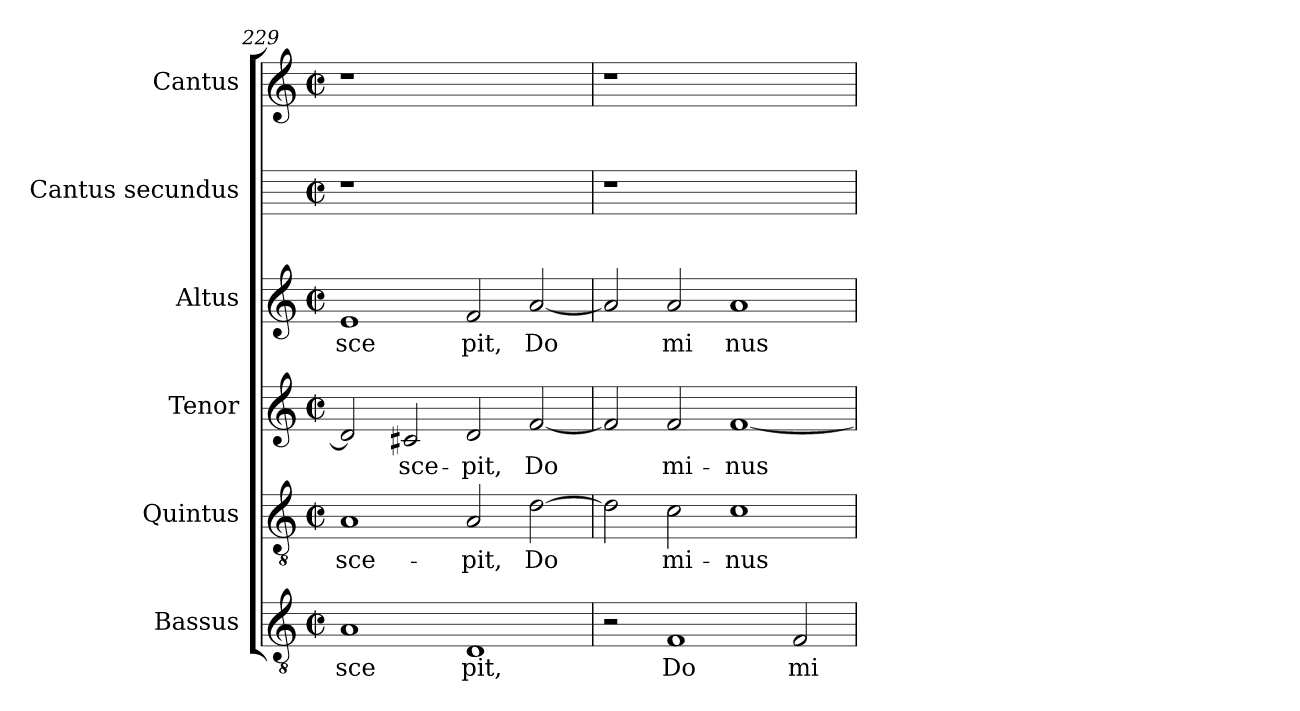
**kern	**text	**kern	**text	**kern	**text	**kern	**text	**kern	**kern
*part6	*part6	*part5	*part5	*part4	*part4	*part3	*part3	*part2	*part1
*staff6	*staff6	*staff5	*staff5	*staff4	*staff4	*staff3	*staff3	*staff2	*staff1
*I"Bassus	*	*I"Quintus	*	*I"Tenor	*	*I"Altus	*	*I"Cantus  secundus	*I"Cantus
*I'B	*	*I'Q	*	*I'T	*	*I'A	*	*	*I'C
!!LO:PB:g=z
*clefGv2	*	*clefGv2	*	*clefG2	*	*clefG2	*	*	*clefG2
*k[]	*	*k[]	*	*k[]	*	*k[]	*	*k[]	*k[]
*C:	*	*C:	*	*C:	*	*C:	*	*C:	*C:
*M2/2	*	*M2/2	*	*M2/2	*	*M2/2	*	*M2/2	*M2/2
*met(c|)	*	*met(c|)	*	*met(c|)	*	*met(c|)	*	*met(c|)	*met(c|)
=229	=229	=229	=229	=229	=229	=229	=229	=229	=229
!	!LO:LY:b:cj	!	!LO:LY:b:cj	!	!LO:LY:b:cj	!	!LO:LY:b:cj	!	!
1A	sce	1A	-sce-	2d/]	.	1e	-sce	1r	1r
!	!	!	!	!	!LO:LY:b:cj	!	!	!	!
.	.	.	.	2c#/	sce-	.	.	.	.
!	!LO:LY:b:cj	!	!LO:LY:b:cj	!	!LO:LY:b:cj	!	!LO:LY:b:cj	!	!
1D	pit,	2A/	-pit,	2d/	-pit,	2f/	pit,	1ryy	1ryy
!	!	!	!LO:LY:b:cj	!	!LO:LY:b:cj	!	!LO:LY:b:cj	!	!
.	.	[>2d\	Do-	[<2f/	Do-	[<2a/	Do	.	.
=230	=230	=230	=230	=230	=230	=230	=230	=230	=230
!	!	!	!LO:LY:b:cj	!	!LO:LY:b:cj	!	!LO:LY:b:cj	!	!
2r	.	2d\]	--	2f/]	--	2a/]	.	1r	1r
!	!LO:LY:b:cj	!	!LO:LY:b:cj	!	!LO:LY:b:cj	!	!LO:LY:b:cj	!	!
1F	Do	2c\	-mi-	2f/	-mi-	2a/	mi	.	.
!	!	!	!LO:LY:b:cj	!	!LO:LY:b:cj	!	!LO:LY:b:cj	!	!
.	.	1c	-nus	[<1f	-nus	1a	nus	1ryy	1ryy
!	!LO:LY:b:cj	!	!	!	!	!	!	!	!
2F/	mi	.	.	.	.	.	.	.	.
=	=	=	=	=	=	=	=	=	=
*-	*-	*-	*-	*-	*-	*-	*-	*-	*-
